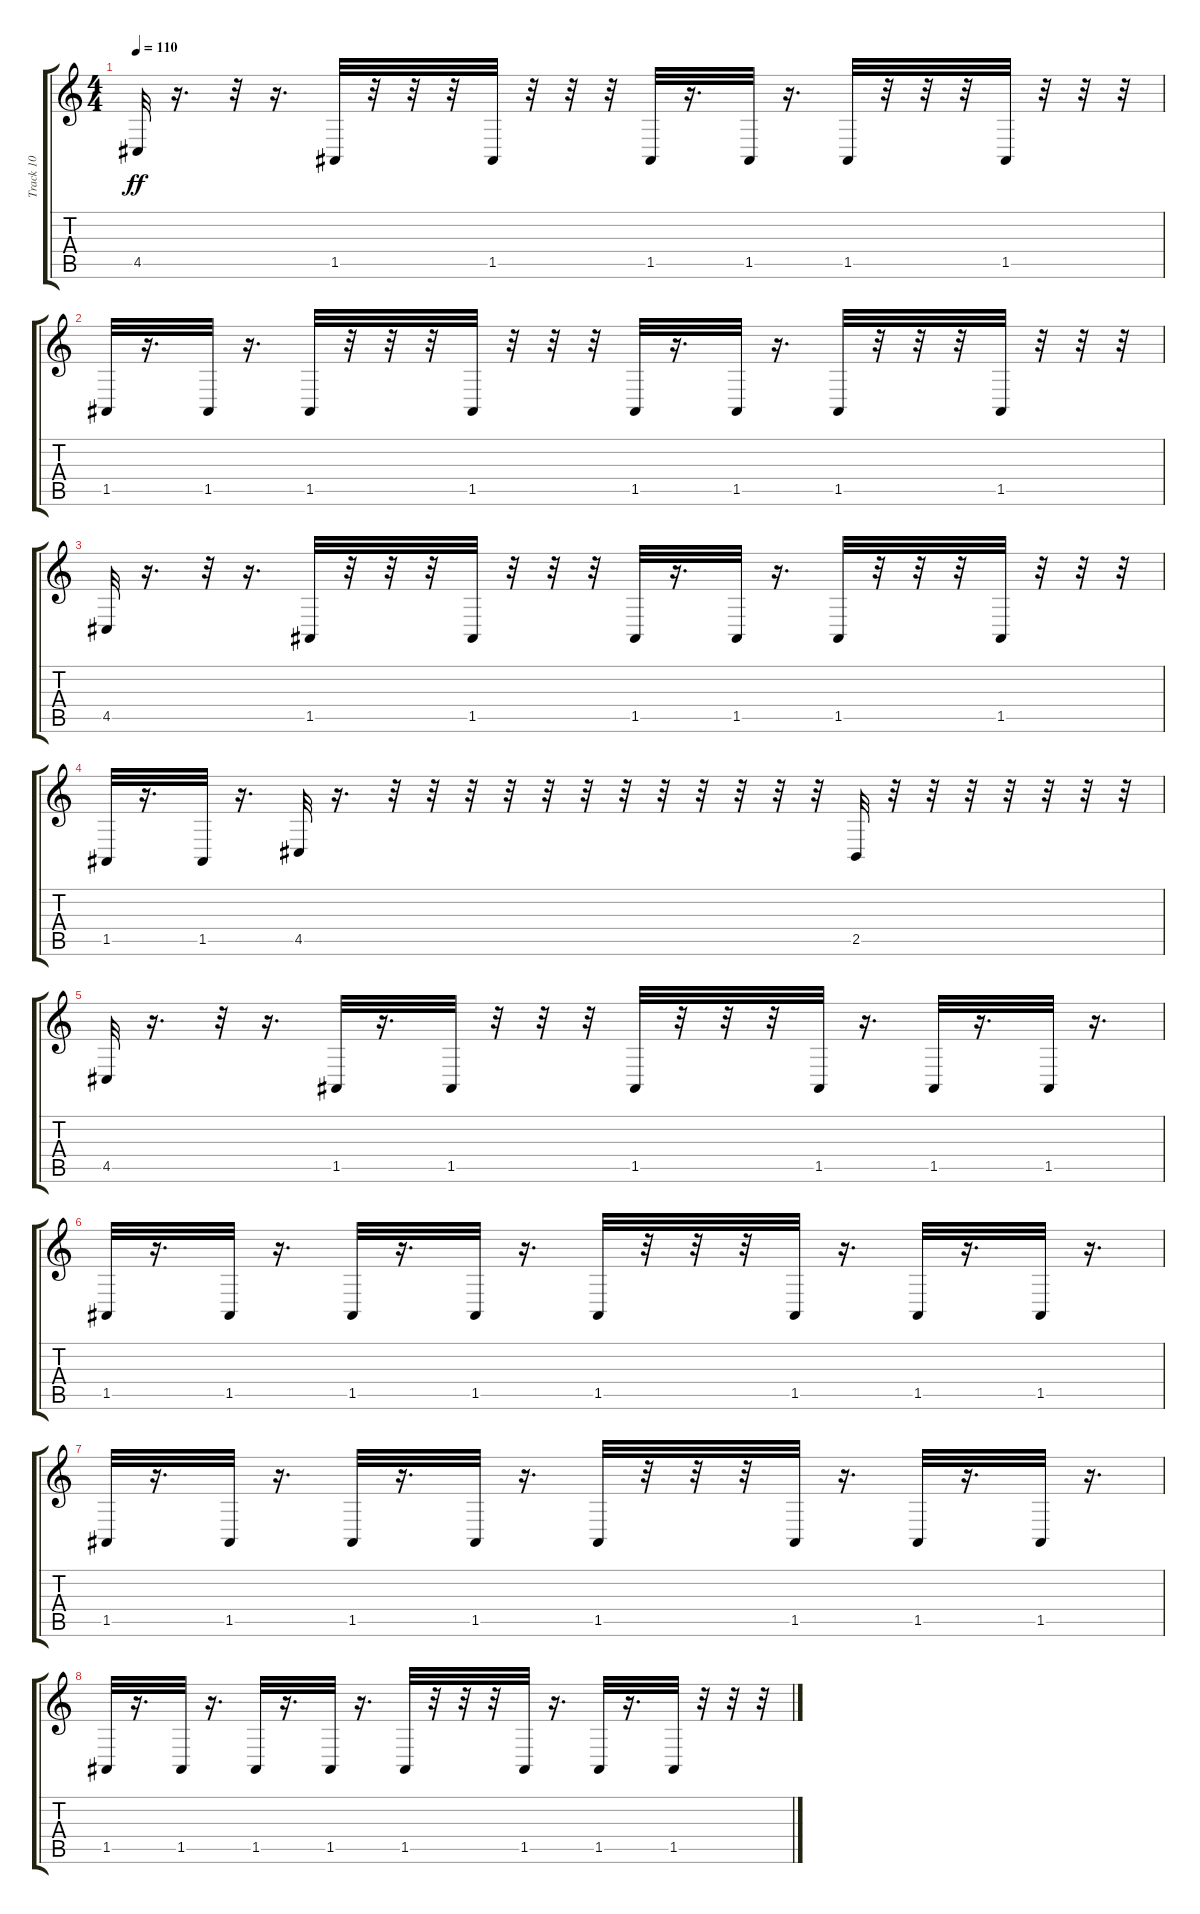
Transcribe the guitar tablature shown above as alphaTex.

\track ("Track 10" "Track 10") {instrument drawbarorgan}
\staff {score tabs}
\tuning (E4 B3 G3 D3 A2 E2) {hide}
\ts (4 4)
\tempo 110
\clef g2
\ks c
4.5.32{dy ff} r.16{d} r.32 r.16{d} 1.5.32 r.32 r.32 r.32 1.5.32 r.32 r.32 r.32 1.5.32 r.16{d} 1.5.32 r.16{d} 1.5.32 r.32 r.32 r.32 1.5.32 r.32 r.32 r.32 |
1.5.32 r.16{d} 1.5.32 r.16{d} 1.5.32 r.32 r.32 r.32 1.5.32 r.32 r.32 r.32 1.5.32 r.16{d} 1.5.32 r.16{d} 1.5.32 r.32 r.32 r.32 1.5.32 r.32 r.32 r.32 |
4.5.32 r.16{d} r.32 r.16{d} 1.5.32 r.32 r.32 r.32 1.5.32 r.32 r.32 r.32 1.5.32 r.16{d} 1.5.32 r.16{d} 1.5.32 r.32 r.32 r.32 1.5.32 r.32 r.32 r.32 |
1.5.32 r.16{d} 1.5.32 r.16{d} 4.5.32 r.16{d} r.32 r.32 r.32 r.32 r.32 r.32 r.32 r.32 r.32 r.32 r.32 r.32 2.5.32 r.32 r.32 r.32 r.32 r.32 r.32 r.32 |
4.5.32 r.16{d} r.32 r.16{d} 1.5.32 r.16{d} 1.5.32 r.32 r.32 r.32 1.5.32 r.32 r.32 r.32 1.5.32 r.16{d} 1.5.32 r.16{d} 1.5.32 r.16{d} |
1.5.32 r.16{d} 1.5.32 r.16{d} 1.5.32 r.16{d} 1.5.32 r.16{d} 1.5.32 r.32 r.32 r.32 1.5.32 r.16{d} 1.5.32 r.16{d} 1.5.32 r.16{d} |
1.5.32 r.16{d} 1.5.32 r.16{d} 1.5.32 r.16{d} 1.5.32 r.16{d} 1.5.32 r.32 r.32 r.32 1.5.32 r.16{d} 1.5.32 r.16{d} 1.5.32 r.16{d} |
1.5.32 r.16{d} 1.5.32 r.16{d} 1.5.32 r.16{d} 1.5.32 r.16{d} 1.5.32 r.32 r.32 r.32 1.5.32 r.16{d} 1.5.32 r.16{d} 1.5.32 r.32 r.32 r.32
